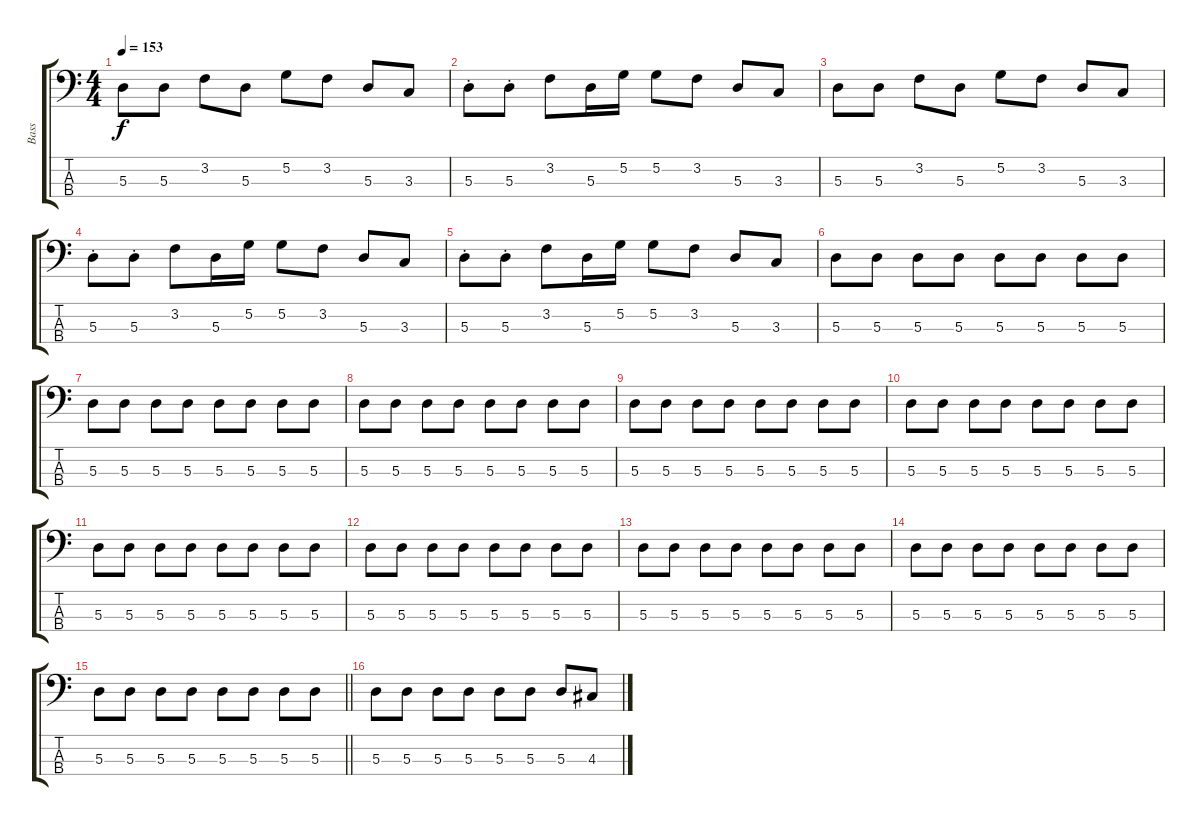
\track ("Bass" "Bass") {instrument electricbasspick}
\staff {score tabs}
\tuning (G2 D2 A1 E1) {hide}
\ts (4 4)
\tempo 153
\clef f4
\ks c
5.3.8{dy f} 5.3.8 3.2.8 5.3.8 5.2.8 3.2.8 5.3.8 3.3.8 |
5.3{st}.8 5.3{st}.8 3.2.8 5.3.16 5.2.16 5.2.8 3.2.8 5.3.8 3.3.8 |
5.3.8 5.3.8 3.2.8 5.3.8 5.2.8 3.2.8 5.3.8 3.3.8 |
5.3{st}.8 5.3{st}.8 3.2.8 5.3.16 5.2.16 5.2.8 3.2.8 5.3.8 3.3.8 |
5.3{st}.8 5.3{st}.8 3.2.8 5.3.16 5.2.16 5.2.8 3.2.8 5.3.8 3.3.8 |
5.3.8 5.3.8 5.3.8 5.3.8 5.3.8 5.3.8 5.3.8 5.3.8 |
5.3.8 5.3.8 5.3.8 5.3.8 5.3.8 5.3.8 5.3.8 5.3.8 |
5.3.8 5.3.8 5.3.8 5.3.8 5.3.8 5.3.8 5.3.8 5.3.8 |
5.3.8 5.3.8 5.3.8 5.3.8 5.3.8 5.3.8 5.3.8 5.3.8 |
5.3.8 5.3.8 5.3.8 5.3.8 5.3.8 5.3.8 5.3.8 5.3.8 |
5.3.8 5.3.8 5.3.8 5.3.8 5.3.8 5.3.8 5.3.8 5.3.8 |
5.3.8 5.3.8 5.3.8 5.3.8 5.3.8 5.3.8 5.3.8 5.3.8 |
5.3.8 5.3.8 5.3.8 5.3.8 5.3.8 5.3.8 5.3.8 5.3.8 |
5.3.8 5.3.8 5.3.8 5.3.8 5.3.8 5.3.8 5.3.8 5.3.8 |
\barLineRight lightlight
5.3.8 5.3.8 5.3.8 5.3.8 5.3.8 5.3.8 5.3.8 5.3.8 |
5.3.8 5.3.8 5.3.8 5.3.8 5.3.8 5.3.8 5.3.8 4.3.8
